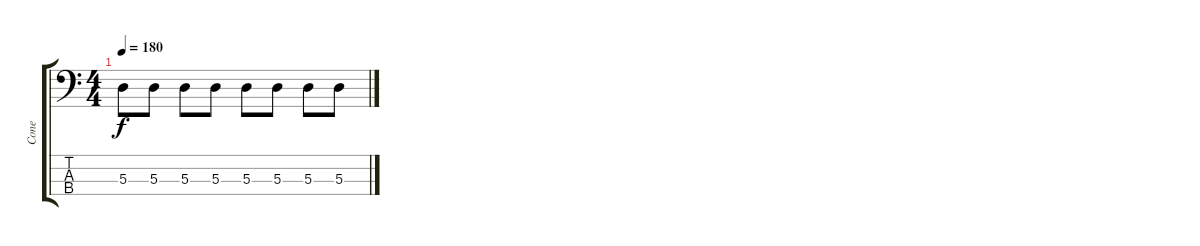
\track ("Cone" "Cone") {instrument electricbassfinger}
\staff {score tabs}
\tuning (G2 D2 A1 E1) {hide}
\ts (4 4)
\tempo 180
\clef f4
\ks c
5.3.8{dy f} 5.3.8 5.3.8 5.3.8 5.3.8 5.3.8 5.3.8 5.3.8
